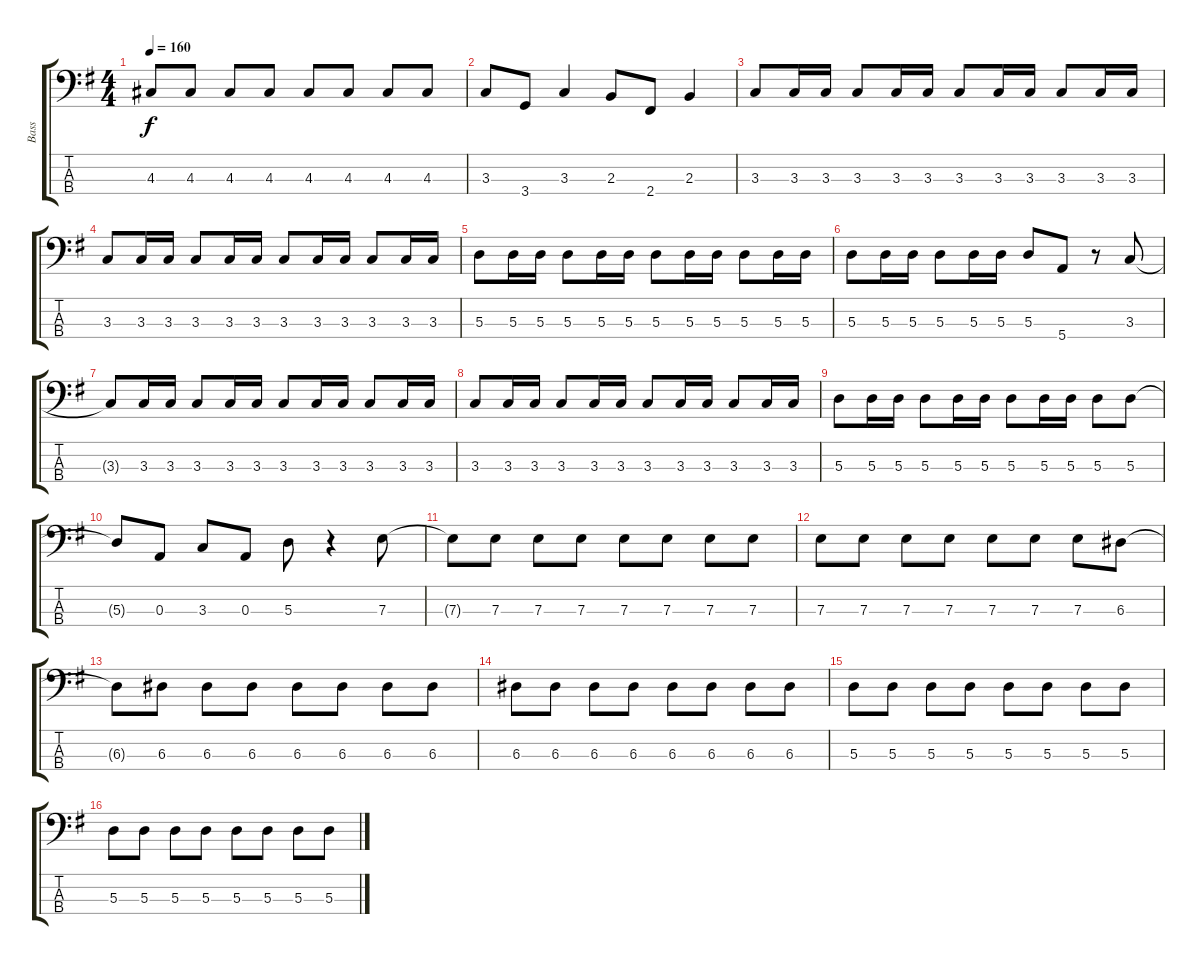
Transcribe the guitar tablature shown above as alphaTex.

\track ("Bass" "Bass") {instrument electricbassfinger}
\staff {score tabs}
\tuning (G2 D2 A1 E1) {hide}
\ts (4 4)
\tempo 160
\clef f4
\ks g
4.3.8{dy f} 4.3.8 4.3.8 4.3.8 4.3.8 4.3.8 4.3.8 4.3.8 |
3.3.8 3.4.8 3.3.4 2.3.8 2.4.8 2.3.4 |
3.3.8 3.3.16 3.3.16 3.3.8 3.3.16 3.3.16 3.3.8 3.3.16 3.3.16 3.3.8 3.3.16 3.3.16 |
3.3.8 3.3.16 3.3.16 3.3.8 3.3.16 3.3.16 3.3.8 3.3.16 3.3.16 3.3.8 3.3.16 3.3.16 |
5.3.8 5.3.16 5.3.16 5.3.8 5.3.16 5.3.16 5.3.8 5.3.16 5.3.16 5.3.8 5.3.16 5.3.16 |
5.3.8 5.3.16 5.3.16 5.3.8 5.3.16 5.3.16 5.3.8 5.4.8 r.8 3.3.8 |
3.3{t}.8 3.3.16 3.3.16 3.3.8 3.3.16 3.3.16 3.3.8 3.3.16 3.3.16 3.3.8 3.3.16 3.3.16 |
3.3.8 3.3.16 3.3.16 3.3.8 3.3.16 3.3.16 3.3.8 3.3.16 3.3.16 3.3.8 3.3.16 3.3.16 |
5.3.8 5.3.16 5.3.16 5.3.8 5.3.16 5.3.16 5.3.8 5.3.16 5.3.16 5.3.8 5.3.8 |
5.3{t}.8 0.3.8 3.3.8 0.3.8 5.3.8 r.4 7.3.8 |
7.3{t}.8 7.3.8 7.3.8 7.3.8 7.3.8 7.3.8 7.3.8 7.3.8 |
7.3.8 7.3.8 7.3.8 7.3.8 7.3.8 7.3.8 7.3.8 6.3.8 |
6.3{t}.8 6.3.8 6.3.8 6.3.8 6.3.8 6.3.8 6.3.8 6.3.8 |
6.3.8 6.3.8 6.3.8 6.3.8 6.3.8 6.3.8 6.3.8 6.3.8 |
5.3.8 5.3.8 5.3.8 5.3.8 5.3.8 5.3.8 5.3.8 5.3.8 |
5.3.8 5.3.8 5.3.8 5.3.8 5.3.8 5.3.8 5.3.8 5.3.8
